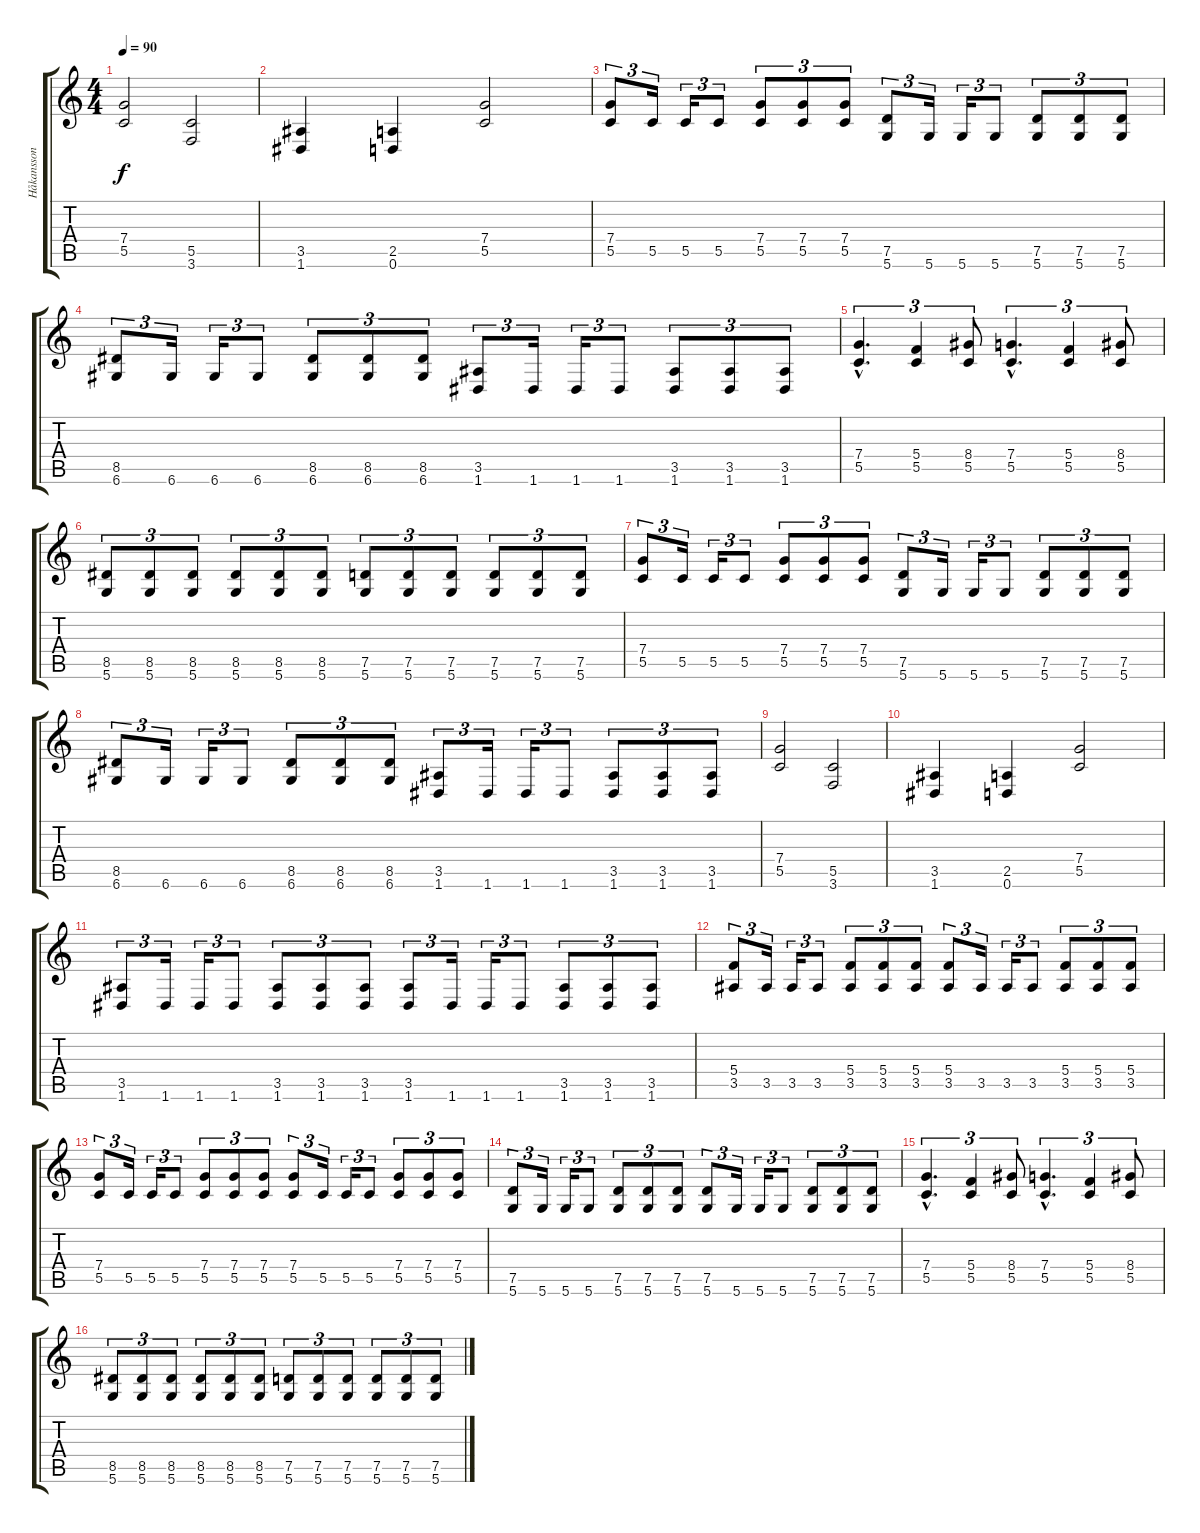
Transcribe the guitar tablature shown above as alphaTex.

\track ("Håkansson" "Håkansson") {instrument distortionguitar}
\staff {score tabs}
\tuning (D4 A3 F3 C3 G2 D2) {hide}
\ts (4 4)
\tempo 90
\clef g2
\ks c
(7.4 5.5).2{dy f} (5.5 3.6).2 |
(3.5 1.6).4 (2.5 0.6).4 (7.4 5.5).2 |
(7.4 5.5).8{tu (3 2)} 5.5.16{tu (3 2)} 5.5.16{tu (3 2)} 5.5.8{tu (3 2)} (7.4 5.5).8{tu (3 2)} (7.4 5.5).8{tu (3 2)} (7.4 5.5).8{tu (3 2)} (7.5 5.6).8{tu (3 2)} 5.6.16{tu (3 2)} 5.6.16{tu (3 2)} 5.6.8{tu (3 2)} (7.5 5.6).8{tu (3 2)} (7.5 5.6).8{tu (3 2)} (7.5 5.6).8{tu (3 2)} |
(8.5 6.6).8{tu (3 2)} 6.6.16{tu (3 2)} 6.6.16{tu (3 2)} 6.6.8{tu (3 2)} (8.5 6.6).8{tu (3 2)} (8.5 6.6).8{tu (3 2)} (8.5 6.6).8{tu (3 2)} (3.5 1.6).8{tu (3 2)} 1.6.16{tu (3 2)} 1.6.16{tu (3 2)} 1.6.8{tu (3 2)} (3.5 1.6).8{tu (3 2)} (3.5 1.6).8{tu (3 2)} (3.5 1.6).8{tu (3 2)} |
(7.4{hac} 5.5{hac}).4{d tu (3 2)} (5.4 5.5).4{tu (3 2)} (8.4 5.5).8{tu (3 2)} (7.4{hac} 5.5{hac}).4{d tu (3 2)} (5.4 5.5).4{tu (3 2)} (8.4 5.5).8{tu (3 2)} |
(8.5 5.6).8{tu (3 2)} (8.5 5.6).8{tu (3 2)} (8.5 5.6).8{tu (3 2)} (8.5 5.6).8{tu (3 2)} (8.5 5.6).8{tu (3 2)} (8.5 5.6).8{tu (3 2)} (7.5 5.6).8{tu (3 2)} (7.5 5.6).8{tu (3 2)} (7.5 5.6).8{tu (3 2)} (7.5 5.6).8{tu (3 2)} (7.5 5.6).8{tu (3 2)} (7.5 5.6).8{tu (3 2)} |
(7.4 5.5).8{tu (3 2)} 5.5.16{tu (3 2)} 5.5.16{tu (3 2)} 5.5.8{tu (3 2)} (7.4 5.5).8{tu (3 2)} (7.4 5.5).8{tu (3 2)} (7.4 5.5).8{tu (3 2)} (7.5 5.6).8{tu (3 2)} 5.6.16{tu (3 2)} 5.6.16{tu (3 2)} 5.6.8{tu (3 2)} (7.5 5.6).8{tu (3 2)} (7.5 5.6).8{tu (3 2)} (7.5 5.6).8{tu (3 2)} |
(8.5 6.6).8{tu (3 2)} 6.6.16{tu (3 2)} 6.6.16{tu (3 2)} 6.6.8{tu (3 2)} (8.5 6.6).8{tu (3 2)} (8.5 6.6).8{tu (3 2)} (8.5 6.6).8{tu (3 2)} (3.5 1.6).8{tu (3 2)} 1.6.16{tu (3 2)} 1.6.16{tu (3 2)} 1.6.8{tu (3 2)} (3.5 1.6).8{tu (3 2)} (3.5 1.6).8{tu (3 2)} (3.5 1.6).8{tu (3 2)} |
(7.4 5.5).2 (5.5 3.6).2 |
(3.5 1.6).4 (2.5 0.6).4 (7.4 5.5).2 |
(3.5 1.6).8{tu (3 2)} 1.6.16{tu (3 2)} 1.6.16{tu (3 2)} 1.6.8{tu (3 2)} (3.5 1.6).8{tu (3 2)} (3.5 1.6).8{tu (3 2)} (3.5 1.6).8{tu (3 2)} (3.5 1.6).8{tu (3 2)} 1.6.16{tu (3 2)} 1.6.16{tu (3 2)} 1.6.8{tu (3 2)} (3.5 1.6).8{tu (3 2)} (3.5 1.6).8{tu (3 2)} (3.5 1.6).8{tu (3 2)} |
(5.4 3.5).8{tu (3 2)} 3.5.16{tu (3 2)} 3.5.16{tu (3 2)} 3.5.8{tu (3 2)} (5.4 3.5).8{tu (3 2)} (5.4 3.5).8{tu (3 2)} (5.4 3.5).8{tu (3 2)} (5.4 3.5).8{tu (3 2)} 3.5.16{tu (3 2)} 3.5.16{tu (3 2)} 3.5.8{tu (3 2)} (5.4 3.5).8{tu (3 2)} (5.4 3.5).8{tu (3 2)} (5.4 3.5).8{tu (3 2)} |
(7.4 5.5).8{tu (3 2)} 5.5.16{tu (3 2)} 5.5.16{tu (3 2)} 5.5.8{tu (3 2)} (7.4 5.5).8{tu (3 2)} (7.4 5.5).8{tu (3 2)} (7.4 5.5).8{tu (3 2)} (7.4 5.5).8{tu (3 2)} 5.5.16{tu (3 2)} 5.5.16{tu (3 2)} 5.5.8{tu (3 2)} (7.4 5.5).8{tu (3 2)} (7.4 5.5).8{tu (3 2)} (7.4 5.5).8{tu (3 2)} |
(7.5 5.6).8{tu (3 2)} 5.6.16{tu (3 2)} 5.6.16{tu (3 2)} 5.6.8{tu (3 2)} (7.5 5.6).8{tu (3 2)} (7.5 5.6).8{tu (3 2)} (7.5 5.6).8{tu (3 2)} (7.5 5.6).8{tu (3 2)} 5.6.16{tu (3 2)} 5.6.16{tu (3 2)} 5.6.8{tu (3 2)} (7.5 5.6).8{tu (3 2)} (7.5 5.6).8{tu (3 2)} (7.5 5.6).8{tu (3 2)} |
(7.4{hac} 5.5{hac}).4{d tu (3 2)} (5.4 5.5).4{tu (3 2)} (8.4 5.5).8{tu (3 2)} (7.4{hac} 5.5{hac}).4{d tu (3 2)} (5.4 5.5).4{tu (3 2)} (8.4 5.5).8{tu (3 2)} |
(8.5 5.6).8{tu (3 2)} (8.5 5.6).8{tu (3 2)} (8.5 5.6).8{tu (3 2)} (8.5 5.6).8{tu (3 2)} (8.5 5.6).8{tu (3 2)} (8.5 5.6).8{tu (3 2)} (7.5 5.6).8{tu (3 2)} (7.5 5.6).8{tu (3 2)} (7.5 5.6).8{tu (3 2)} (7.5 5.6).8{tu (3 2)} (7.5 5.6).8{tu (3 2)} (7.5 5.6).8{tu (3 2)}
